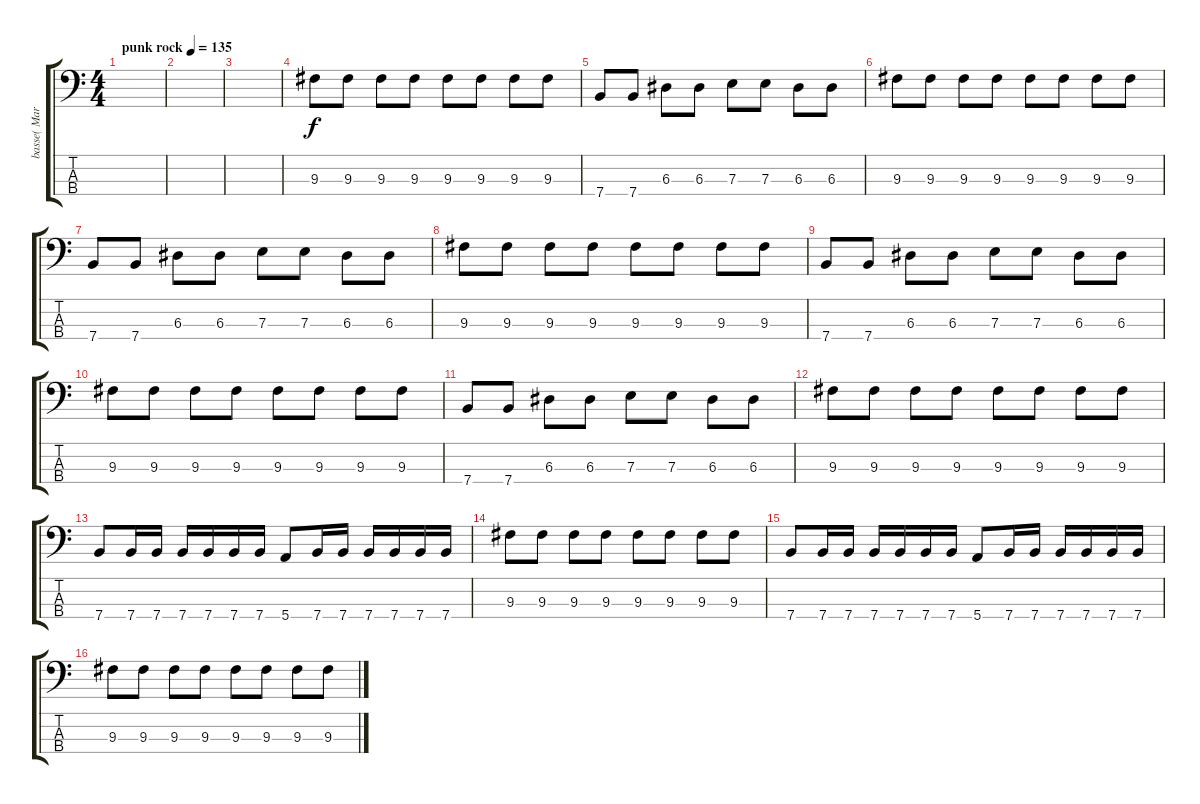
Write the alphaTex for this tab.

\track ("basse( Mark )" "basse( Mar") {instrument electricbasspick}
\staff {score tabs}
\tuning (G2 D2 A1 E1) {hide}
\ts (4 4)
\tempo (135 "punk rock")
\clef f4
\ks c
|
|
|
9.3.8 9.3.8 9.3.8 9.3.8 9.3.8 9.3.8 9.3.8 9.3.8 |
7.4.8 7.4.8 6.3.8 6.3.8 7.3.8 7.3.8 6.3.8 6.3.8 |
9.3.8 9.3.8 9.3.8 9.3.8 9.3.8 9.3.8 9.3.8 9.3.8 |
7.4.8 7.4.8 6.3.8 6.3.8 7.3.8 7.3.8 6.3.8 6.3.8 |
9.3.8 9.3.8 9.3.8 9.3.8 9.3.8 9.3.8 9.3.8 9.3.8 |
7.4.8 7.4.8 6.3.8 6.3.8 7.3.8 7.3.8 6.3.8 6.3.8 |
9.3.8 9.3.8 9.3.8 9.3.8 9.3.8 9.3.8 9.3.8 9.3.8 |
7.4.8 7.4.8 6.3.8 6.3.8 7.3.8 7.3.8 6.3.8 6.3.8 |
9.3.8 9.3.8 9.3.8 9.3.8 9.3.8 9.3.8 9.3.8 9.3.8 |
7.4.8 7.4.16 7.4.16 7.4.16 7.4.16 7.4.16 7.4.16 5.4.8 7.4.16 7.4.16 7.4.16 7.4.16 7.4.16 7.4.16 |
9.3.8 9.3.8 9.3.8 9.3.8 9.3.8 9.3.8 9.3.8 9.3.8 |
7.4.8 7.4.16 7.4.16 7.4.16 7.4.16 7.4.16 7.4.16 5.4.8 7.4.16 7.4.16 7.4.16 7.4.16 7.4.16 7.4.16 |
9.3.8 9.3.8 9.3.8 9.3.8 9.3.8 9.3.8 9.3.8 9.3.8
